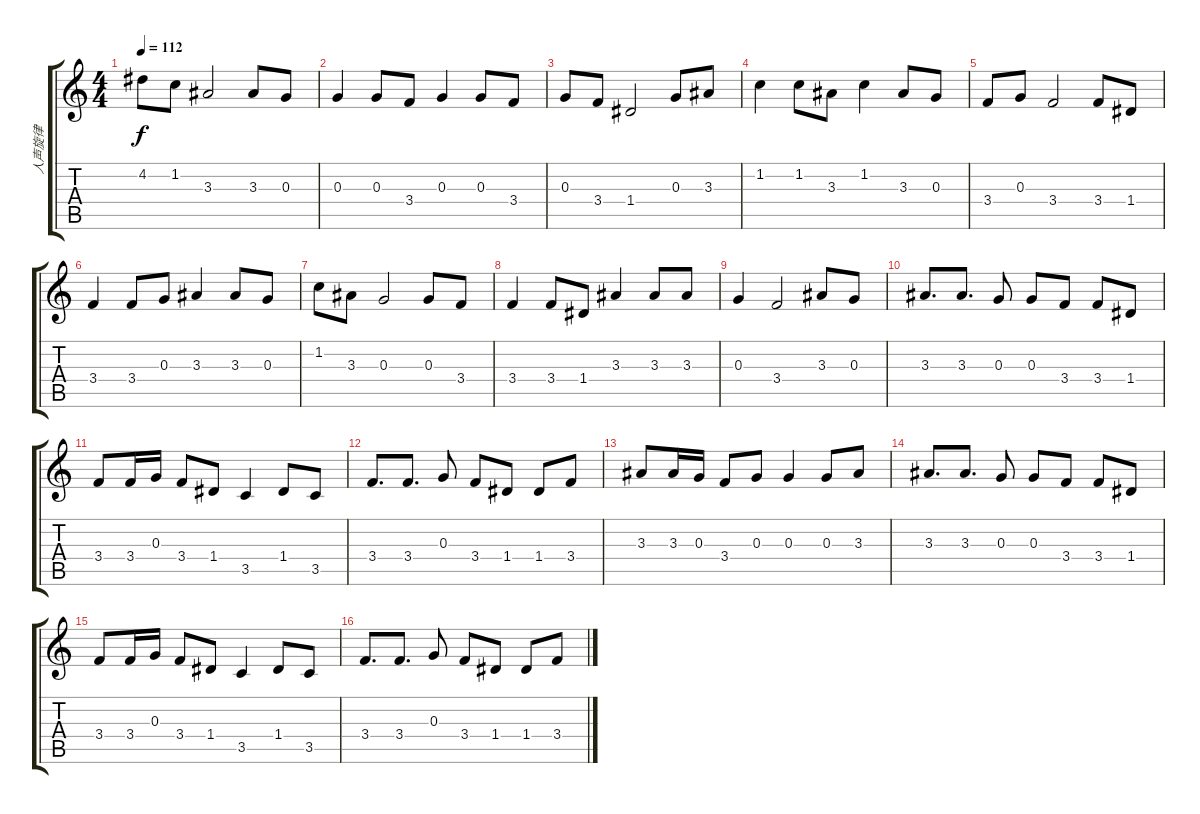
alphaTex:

\track ("人声旋律" "人声旋律") {instrument acousticbass}
\staff {score tabs}
\tuning (E4 B3 G3 D3 A2 E2) {hide}
\ts (4 4)
\tempo 112
\clef g2
\ks c
4.2.8{dy f} 1.2.8 3.3.2 3.3.8 0.3.8 |
0.3.4 0.3.8 3.4.8 0.3.4 0.3.8 3.4.8 |
0.3.8 3.4.8 1.4.2 0.3.8 3.3.8 |
1.2.4 1.2.8 3.3.8 1.2.4 3.3.8 0.3.8 |
3.4.8 0.3.8 3.4.2 3.4.8 1.4.8 |
3.4.4 3.4.8 0.3.8 3.3.4 3.3.8 0.3.8 |
1.2.8 3.3.8 0.3.2 0.3.8 3.4.8 |
3.4.4 3.4.8 1.4.8 3.3.4 3.3.8 3.3.8 |
0.3.4 3.4.2 3.3.8 0.3.8 |
3.3.8{d} 3.3.8{d} 0.3.8 0.3.8 3.4.8 3.4.8 1.4.8 |
3.4.8 3.4.16 0.3.16 3.4.8 1.4.8 3.5.4 1.4.8 3.5.8 |
3.4.8{d} 3.4.8{d} 0.3.8 3.4.8 1.4.8 1.4.8 3.4.8 |
3.3.8 3.3.16 0.3.16 3.4.8 0.3.8 0.3.4 0.3.8 3.3.8 |
3.3.8{d} 3.3.8{d} 0.3.8 0.3.8 3.4.8 3.4.8 1.4.8 |
3.4.8 3.4.16 0.3.16 3.4.8 1.4.8 3.5.4 1.4.8 3.5.8 |
3.4.8{d} 3.4.8{d} 0.3.8 3.4.8 1.4.8 1.4.8 3.4.8
